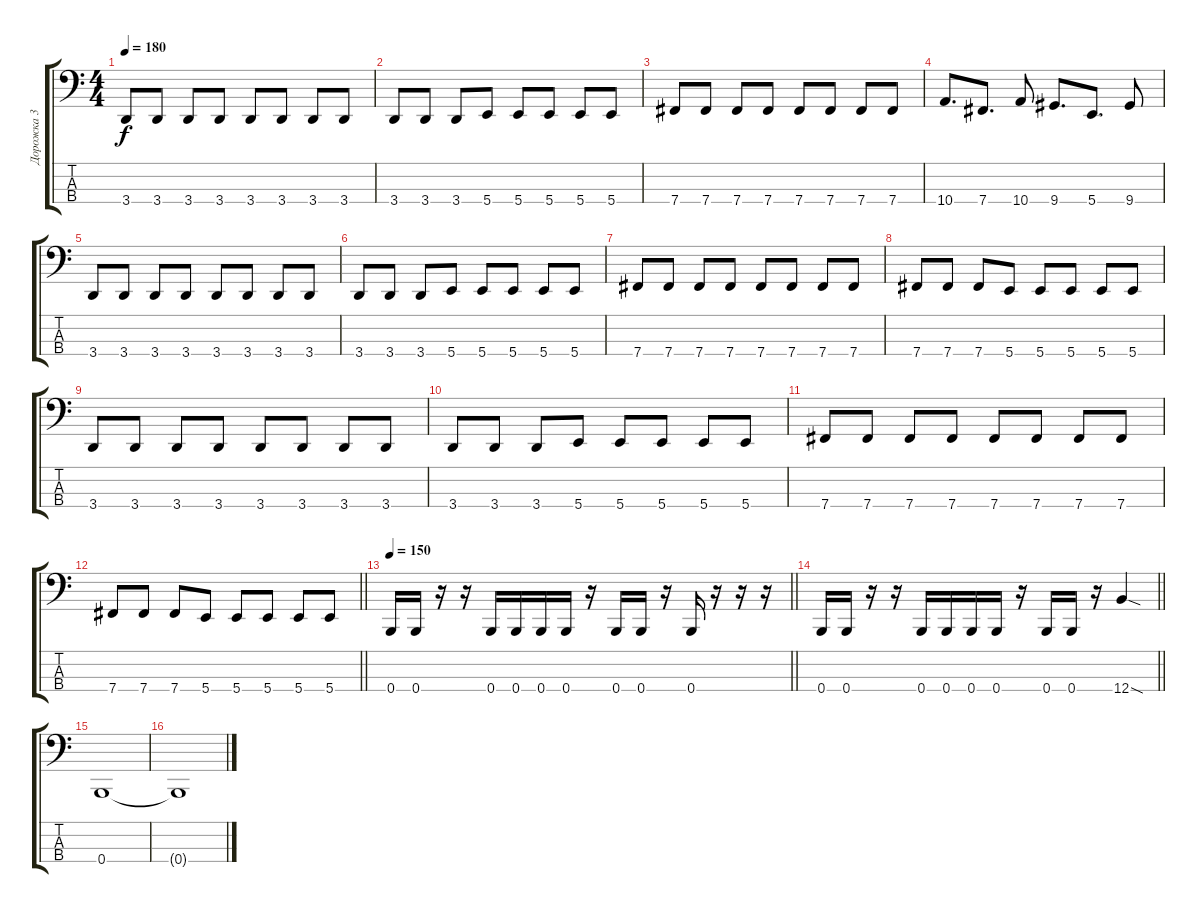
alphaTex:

\track ("Дорожка 3" "Дорожка 3") {instrument electricbassfinger}
\staff {score tabs}
\tuning (E2 B1 Gb1 B0) {hide}
\ts (4 4)
\tempo 180
\clef f4
\ks c
3.4.8{dy f} 3.4.8 3.4.8 3.4.8 3.4.8 3.4.8 3.4.8 3.4.8 |
3.4.8 3.4.8 3.4.8 5.4.8 5.4.8 5.4.8 5.4.8 5.4.8 |
7.4.8 7.4.8 7.4.8 7.4.8 7.4.8 7.4.8 7.4.8 7.4.8 |
10.4.8{d} 7.4.8{d} 10.4.8 9.4.8{d} 5.4.8{d} 9.4.8 |
3.4.8 3.4.8 3.4.8 3.4.8 3.4.8 3.4.8 3.4.8 3.4.8 |
3.4.8 3.4.8 3.4.8 5.4.8 5.4.8 5.4.8 5.4.8 5.4.8 |
7.4.8 7.4.8 7.4.8 7.4.8 7.4.8 7.4.8 7.4.8 7.4.8 |
7.4.8 7.4.8 7.4.8 5.4.8 5.4.8 5.4.8 5.4.8 5.4.8 |
3.4.8 3.4.8 3.4.8 3.4.8 3.4.8 3.4.8 3.4.8 3.4.8 |
3.4.8 3.4.8 3.4.8 5.4.8 5.4.8 5.4.8 5.4.8 5.4.8 |
7.4.8 7.4.8 7.4.8 7.4.8 7.4.8 7.4.8 7.4.8 7.4.8 |
\barLineRight lightlight
7.4.8 7.4.8 7.4.8 5.4.8 5.4.8 5.4.8 5.4.8 5.4.8 |
\tempo 150
\barLineRight lightlight
0.4.16 0.4.16 r.16 r.16 0.4.16 0.4.16 0.4.16 0.4.16 r.16 0.4.16 0.4.16 r.16 0.4.16 r.16 r.16 r.16 |
\barLineRight lightlight
0.4.16 0.4.16 r.16 r.16 0.4.16 0.4.16 0.4.16 0.4.16 r.16 0.4.16 0.4.16 r.16 12.4{sod}.4 |
0.4.1 |
0.4{t}.1
